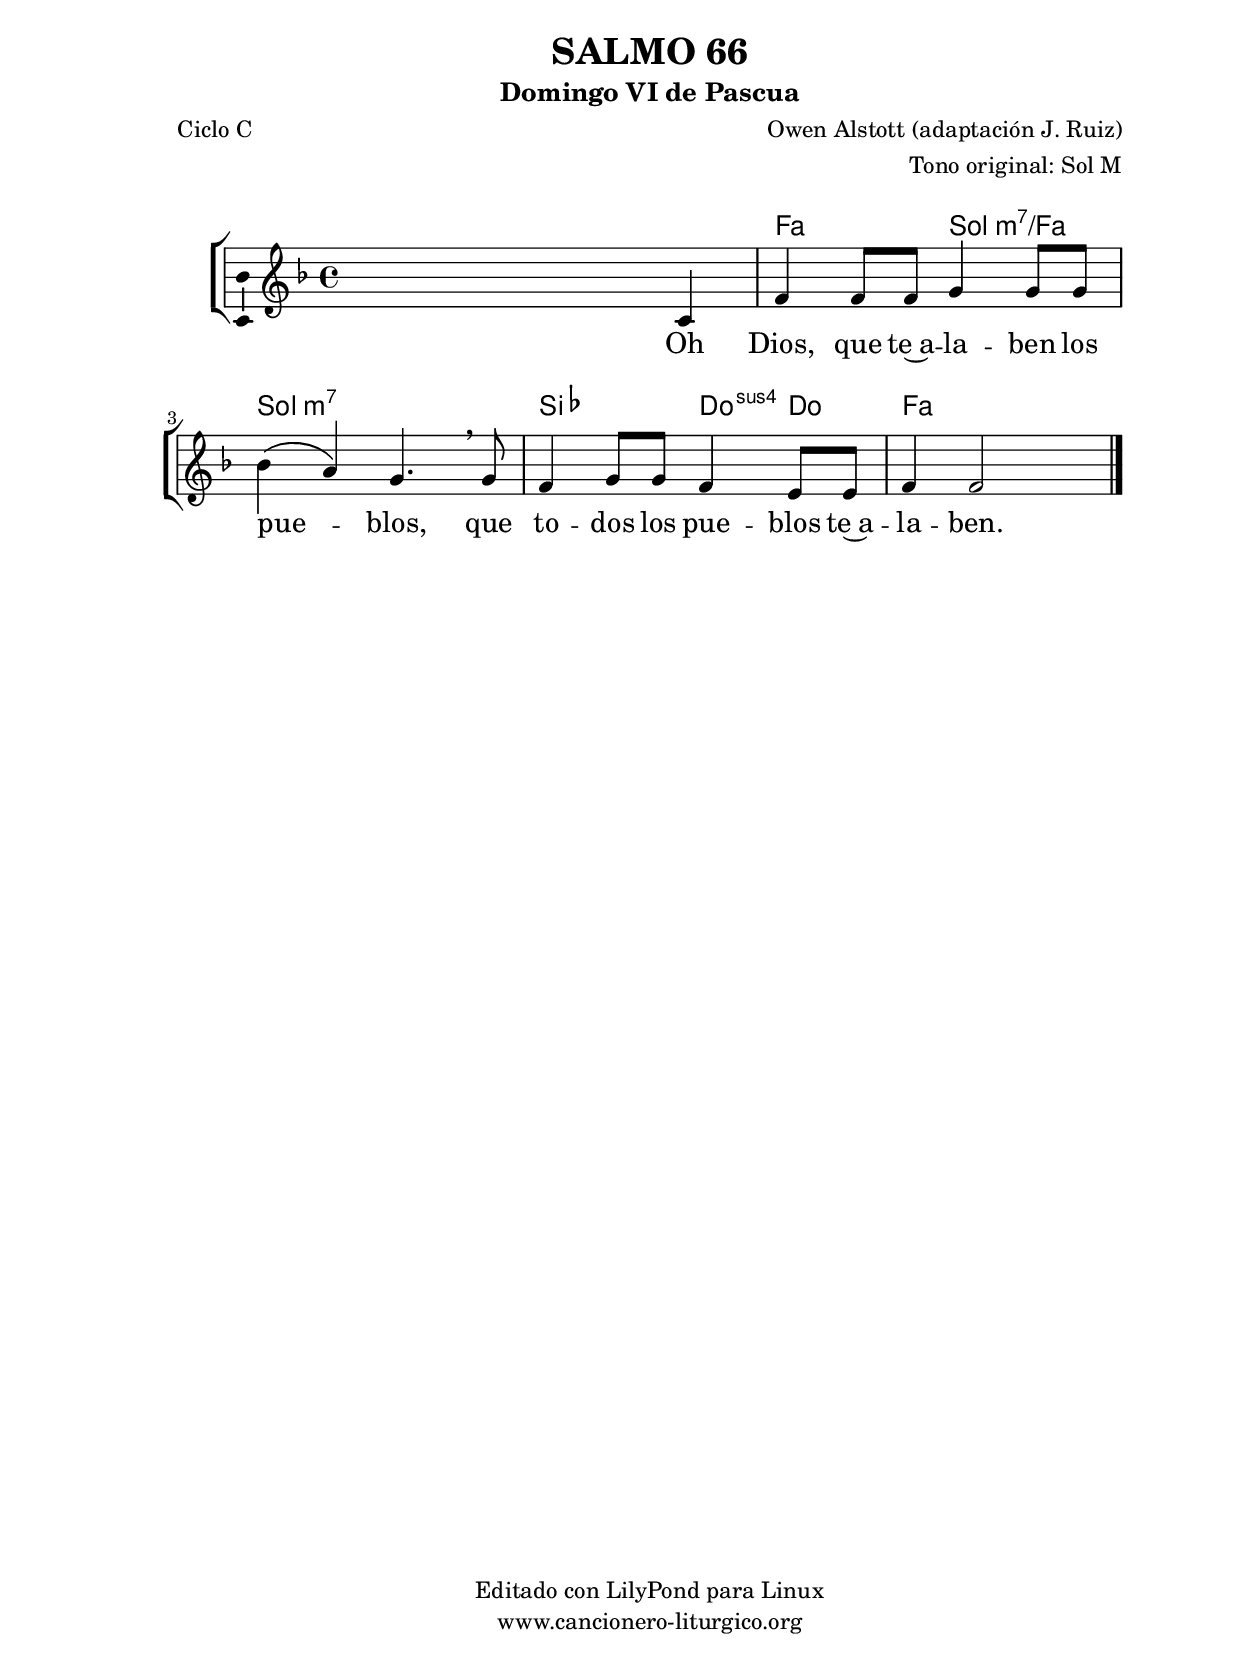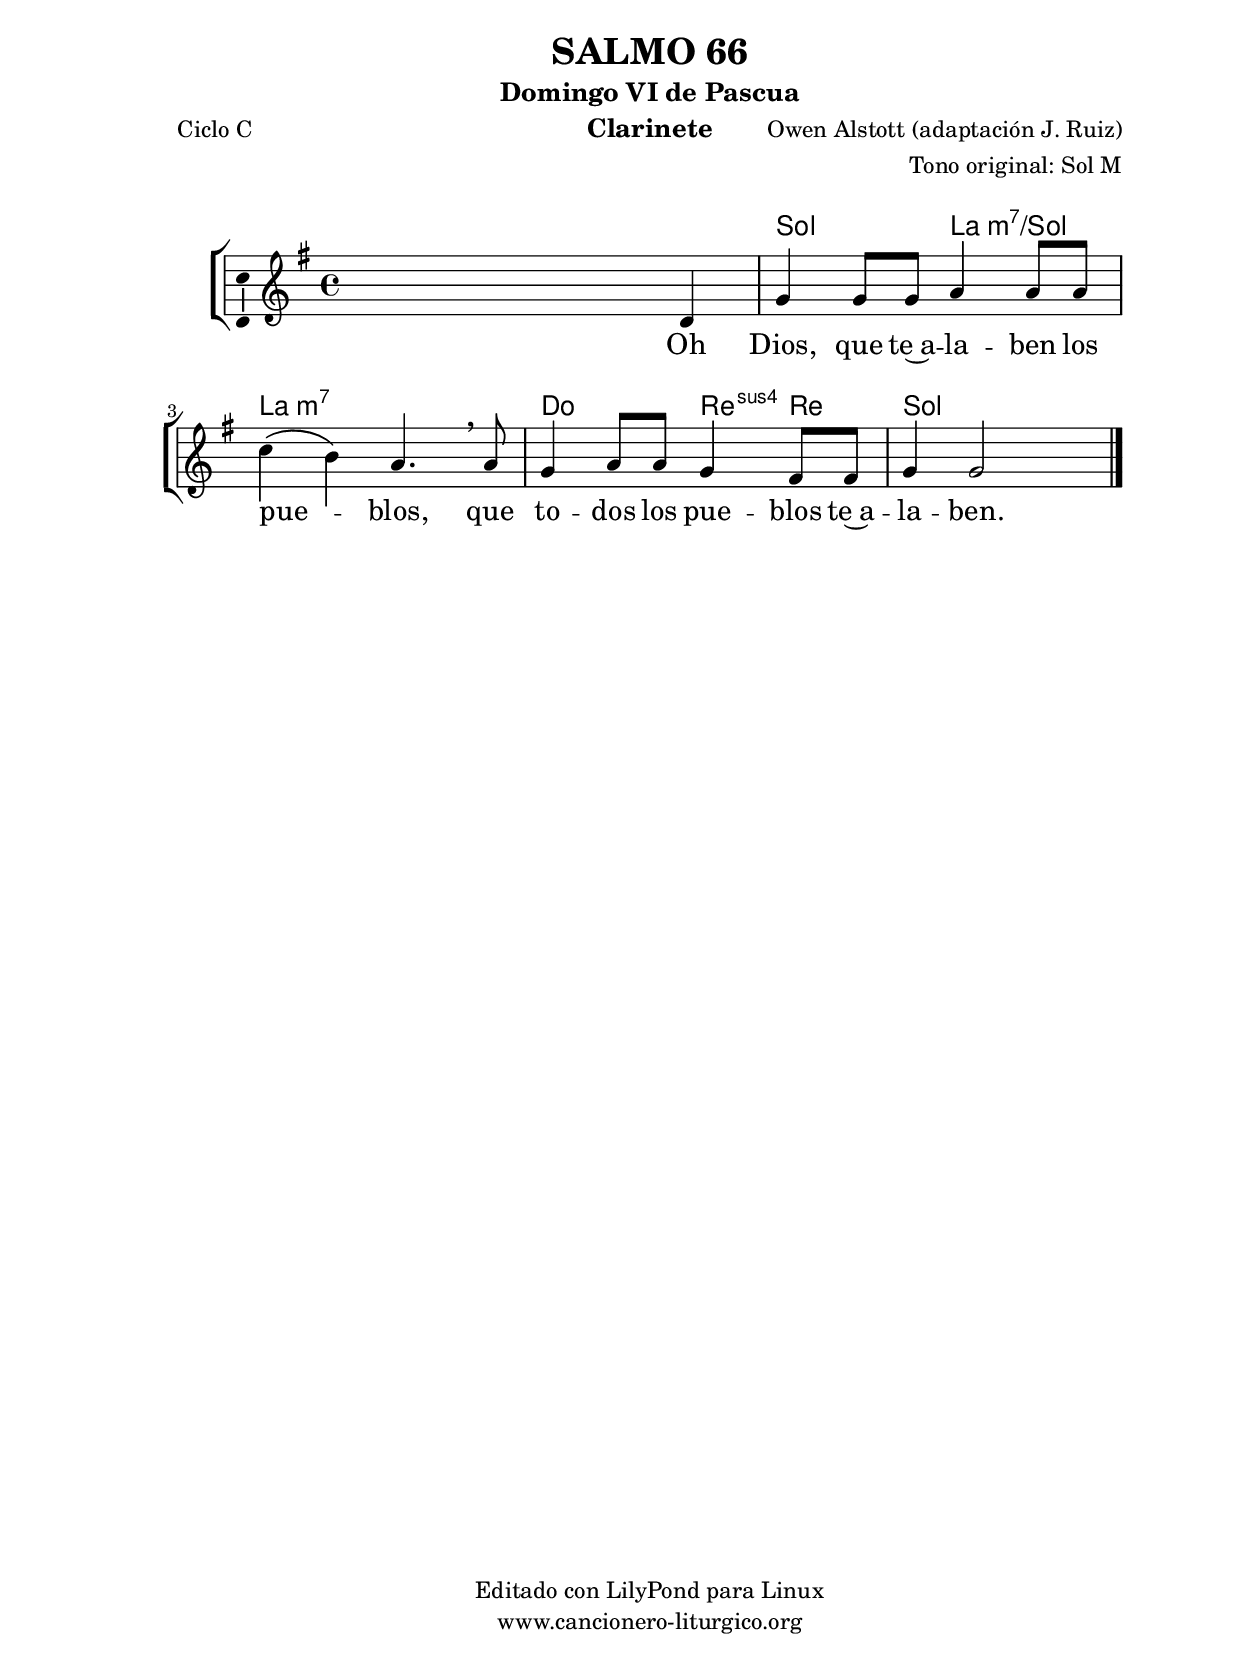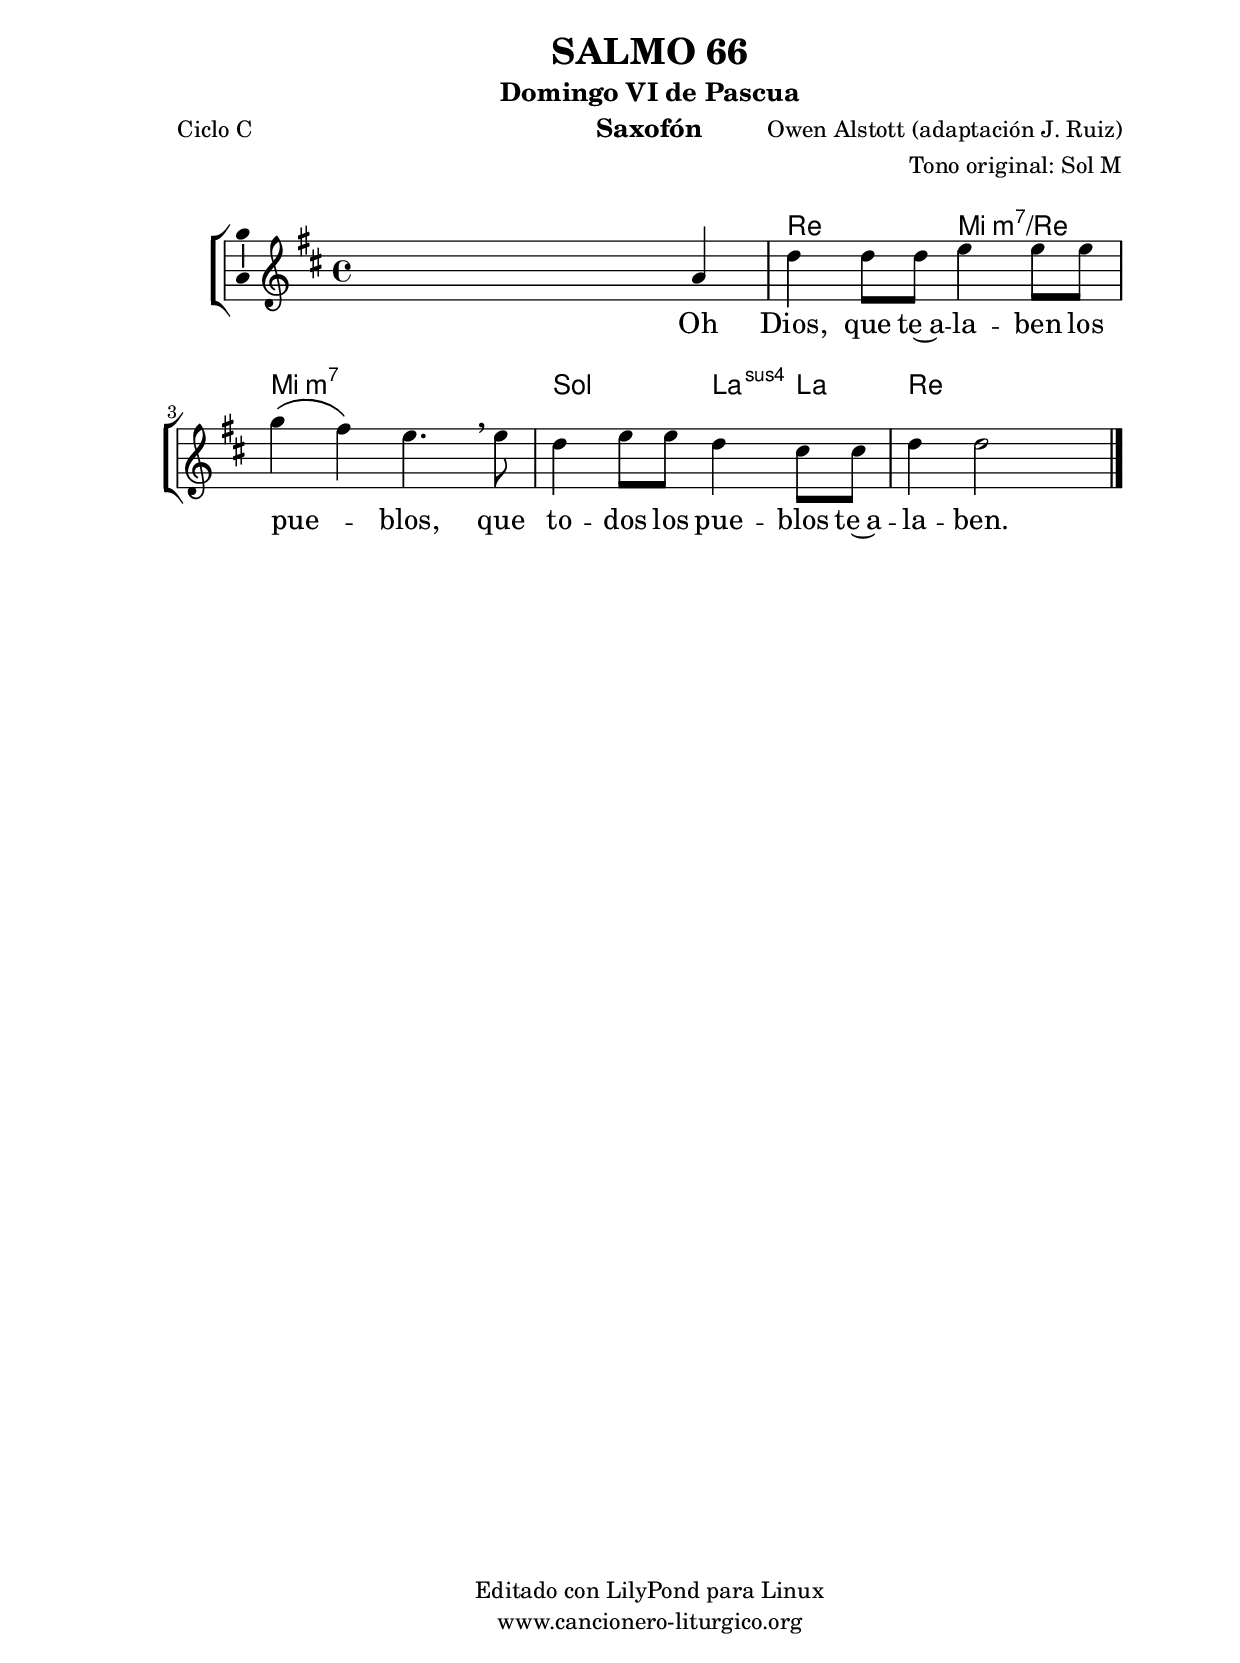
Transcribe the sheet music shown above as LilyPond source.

%
%para convertir .midi en .wav:
%timidity filename.midi -Ow -o finename.wav
%
%
%Para convertir de .wav a .mp3:
%lame -h -m j filename.wav
%
%
%para escuchar el midi:
%timidity nombrefichero.midi
%


%versión de lilypond para la que se ha escrito esta partitura:
\version "2.16.0"

	%Tamaño papel
	#(set-default-paper-size "a4")
	%Tamaño partitura
	#(set-global-staff-size 20)
	%No responde al pulsar sobre una nota
	#(ly:set-option 'point-and-click #f)

%parámetros del encabezamiento:
\header {
	title = "SALMO 66"
	subtitle = "Domingo VI de Pascua"
	composer = "Owen Alstott (adaptación J. Ruiz)"
	poet = "Ciclo C"
	meter = ""
	arranger = "Tono original: Sol M"
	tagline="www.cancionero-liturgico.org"
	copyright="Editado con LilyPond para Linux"
	tiempo = "Pascua"
	usos = "Salmo"
	letra = ""
	}

%parámetros asociados al papel:
\paper  {
	oddHeaderMarkup = \markup {\fill-line { \on-the-fly #not-first-page \fromproperty #'header:title \on-the-fly #not-first-page \fromproperty #'header:composer }}
	evenHeaderMarkup = \markup {\fill-line { \fromproperty #'header:composer \fromproperty #'header:title }}
	#(set-paper-size "a4")
	print-page-number = ##f
	first-page-number = 1
	print-first-page-number = ##f
%	head-separation = 3.0 \cm
	top-margin = 2.0 \cm
	bottom-margin = 0.5\cm
%%%	bottom-margin = -1.0\cm
	left-margin = 3.0 \cm
	line-width = 16.0 \cm 
	indent = 8\mm
	interscoreline = 2.\mm
	between-system-space = 15\mm
%	para que las partituras no llenen la hoja:
	ragged-bottom = ##t
%	idem para la última hoja:
	ragged-last-bottom = ##f
%	para que las partituras llenen el ancho del papel:
	ragged-last = ##f
	after-title-space = 2.5 \cm
%page-count=1
%system-count=8

	%Flexible Vertical Spacing
%	markup-markup-spacing =
%	#'((basic-distance . 15) (minimum-distance . 15) (padding . 3))
	markup-system-spacing =
	#'((basic-distance . 15) (minimum-distance . 15) (padding . 3))
	system-system-spacing =
	#'((basic-distance . 15) (minimum-distance . 15) (padding . 3))
	score-system-spacing =
	#'((basic-distance . 15) (minimum-distance . 15) (padding . 5))
%	top-system-spacing = % header
%	#'((basic-distance . 8) (minimum-distance . 0) (padding . 3))
%	top-markup-spacing =
%	#'((basic-distance . 20) (minimum-distance . 20) (padding . 3))
	last-bottom-spacing = % footer
	#'((basic-distance . 5) (minimum-distance . 5) (padding . 3))
%	score-markup-spacing =
%	#'((basic-distance . 16) (minimum-distance . 13) (padding . 3))

	}


%parámetros que afectan a toda la partitura:
global =  {
	%clave de sol (G):
	\clef G
	%armadura:
	\transpose g f
	\key g \major
	\tempo 4=80
	\set Score.tempoHideNote = ##t
	}


acordes = {
	\italianChords
	\chordmode {
	\transpose g f
{
s1 g2 a:m7/g a:m7 a:m7 c d4:sus4 d g1
	}
	}
}


melodia = 
	\transpose g f
{
	\relative c'{
	\time 4/4

s2 s4 d4
g4 g8 g a4 a8 a
c4 \(b\) a4. \breathe a8
g4 a8 a g4 fis8 fis
g4 g2 s4

	\bar "|."
	}
	}


texto = \lyricmode {
Oh Dios, que te~a -- la -- ben los pue -- _ blos,
que to -- dos los pue -- blos te~a -- la -- ben.
	}


acordesStaff = \context ChordNames = acordesStaff <<
	\set chordChanges = ##t
	\acordes
	>>


vozStaff = \context Voice = vozStaff
\with {\consists "Ambitus_engraver"}
<<
%	\set Staff.instrumentName = ""
%	\set Staff.shortInstrumentName = ""
%	\set Staff.midiInstrument = #"clarinet"
%	\set Staff.midiInstrument = #"cello"
%	\set Staff.midiInstrument = #"flute"
	\set Staff.midiInstrument = #"electric guitar (jazz)"
%	\set Staff.midiInstrument = #"english horn"
%	\set Staff.midiInstrument = #"violin"
%	\set Staff.midiInstrument = #"glockenspiel"
	\set Staff.midiMinimumVolume = #0.7
	\set Staff.midiMaximumVolume = #0.9
	\global
	\melodia
	>>


textoStaff = \context Lyrics = textoStaff <<
	\lyricsto vozStaff \texto
	>>

\book {
	\score {
		\context ChoirStaff {
			\override StaffGroup.SystemStartBracket #'collapse-height = #1
			\override Score.SystemStartBar #'collapse-height = #1
			<<
			\acordesStaff
			\vozStaff
			\textoStaff
			>>
			}
		\layout {
	    		\context {
				\Lyrics
				\override LyricText #'font-size = #2
				}
	   		 \context {
				\Score
				%fontSize = #3
				\override StaffSymbol #'staff-space = #(magstep +3)
				%\override Beam #'thickness = #0.55
				%\override SpacingSpanner #'spacing-increment = #1.0
				%\override Slur #'height-limit = #1.5
				}
			}
		}
	\score {
		\unfoldRepeats
		\context ChoirStaff {
			<<
			\acordesStaff
			\vozStaff
			>>
			}
		\midi {
	  		\context {
	  			\Score
				tempoWholesPerMinute = #(ly:make-moment 70 4)
				}
			}
		}
	}

%Partitura para clarinete
#(define output-suffix "C")
\book {
	\header{
		instrument = "Clarinete"
		}
	\score {
		\context ChoirStaff {
			\override StaffGroup.SystemStartBracket #'collapse-height = #1
			\override Score.SystemStartBar #'collapse-height = #1
\transpose c d
			<<
			\acordesStaff
			\vozStaff
			\textoStaff
			>>
			}
		\layout {
	    		\context {
				\Lyrics
				\override LyricText #'font-size = #2
				}
	   		 \context {
				\Score
				%fontSize = #3
				\override StaffSymbol #'staff-space = #(magstep +3)
				%\override Beam #'thickness = #0.55
				%\override SpacingSpanner #'spacing-increment = #1.0
				%\override Slur #'height-limit = #1.5
				}
			}
		}
	}

%Partitura para saxofón
#(define output-suffix "S")
\book {
	\header{
		instrument = "Saxofón"
		}
	\score {
		\context ChoirStaff {
			\override StaffGroup.SystemStartBracket #'collapse-height = #1
			\override Score.SystemStartBar #'collapse-height = #1
\transpose c a
			<<
			\acordesStaff
			\vozStaff
			\textoStaff
			>>
			}
		\layout {
	    		\context {
				\Lyrics
				\override LyricText #'font-size = #2
				}
	   		 \context {
				\Score
				%fontSize = #3
				\override StaffSymbol #'staff-space = #(magstep +3)
				%\override Beam #'thickness = #0.55
				%\override SpacingSpanner #'spacing-increment = #1.0
				%\override Slur #'height-limit = #1.5
				}
			}
		}
	}

